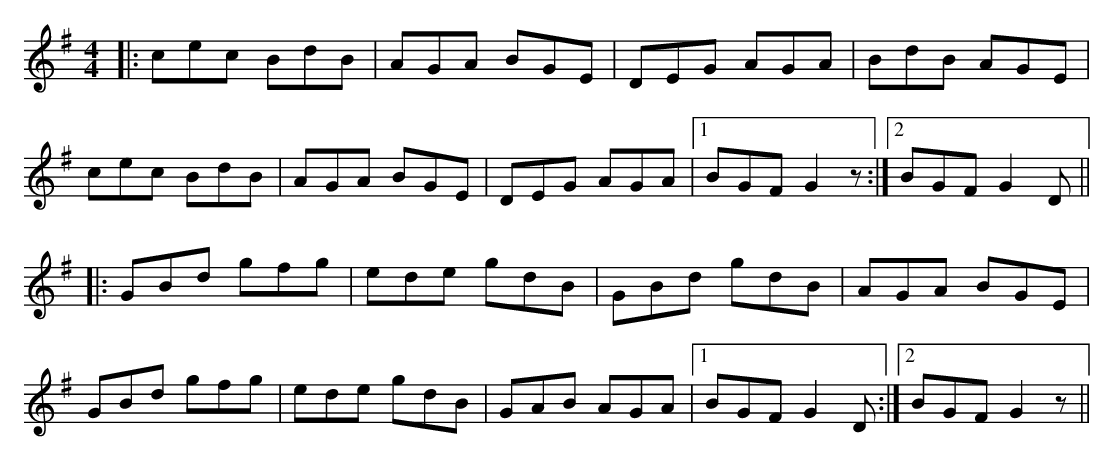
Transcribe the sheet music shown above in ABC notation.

X:1
M:4/4
K:G
|:cec BdB|AGA BGE|DEG AGA|BdB AGE|
cec BdB|AGA BGE|DEG AGA|1 BGF G2z:|2 BGF G2D||
|:GBd gfg|ede gdB|GBd gdB|AGA BGE|
GBd gfg|ede gdB|GAB AGA|1 BGF G2D:|2 BGF G2z||
